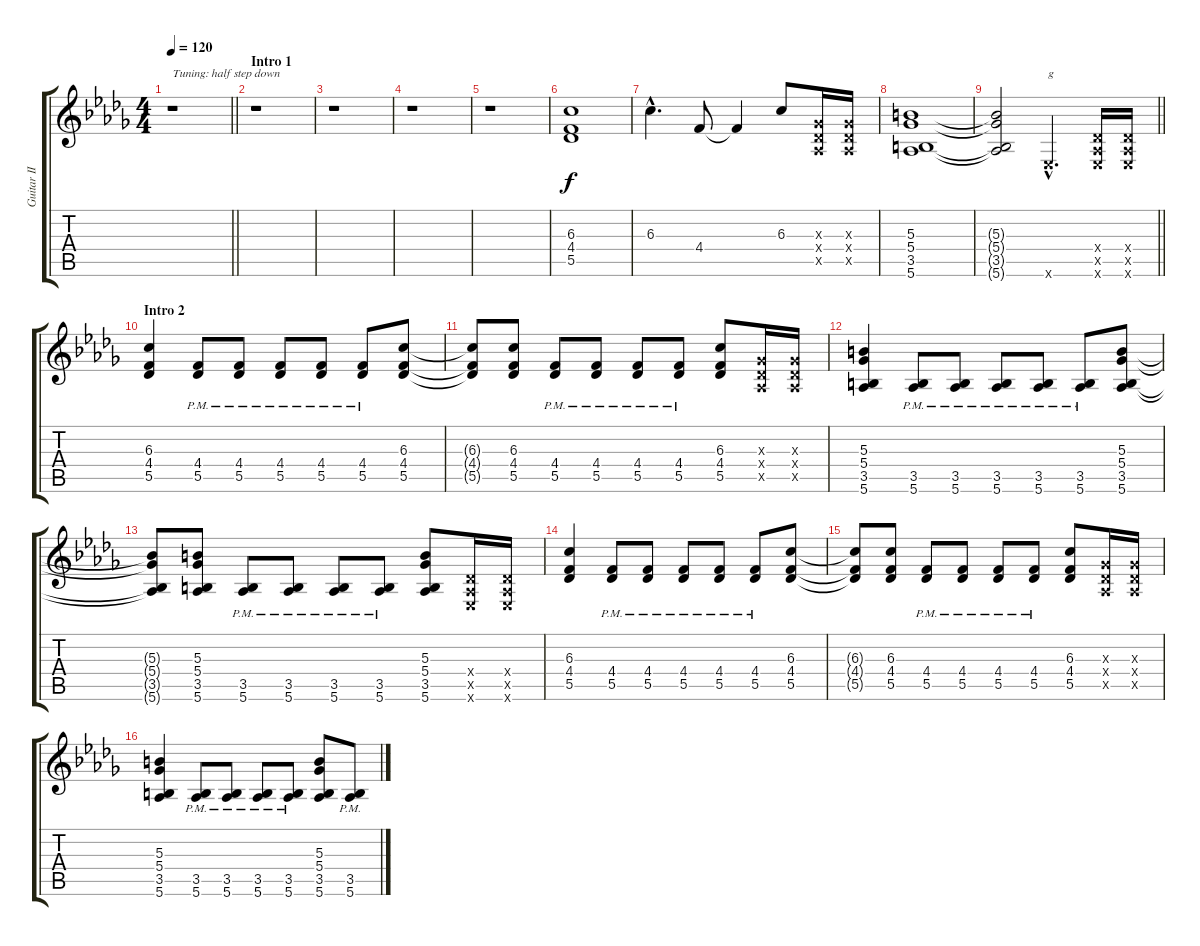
\track ("Guitar II" "Guitar II") {instrument distortionguitar}
\staff {score tabs}
\tuning (Eb4 Bb3 Gb3 Db3 Ab2 Eb2) {hide}
\ts (4 4)
\tempo 120
\clef g2
\barLineRight lightlight
\ks db
r.1{txt "Tuning: half step down" dy f instrument distortionguitar} |
\section ("" "Intro 1")
r.1 |
r.1 |
r.1 |
r.1 |
(6.3 4.4 5.5).1 |
6.3{hac}.4{d} 4.4.8 4.4{t}.4 6.3.8 (0.3{x} 0.4{x} 0.5{x}).16 (0.3{x} 0.4{x} 0.5{x}).16 |
(5.3 5.4 3.5 5.6).1 |
\barLineRight lightlight
(5.3{t} 5.4{t} 3.5{t} 5.6{t}).2 0.6{hac x}.4{d txt "g"} (0.4{x} 0.5{x} 0.6{x}).16 (0.4{x} 0.5{x} 0.6{x}).16 |
\section ("" "Intro 2")
(6.3 4.4 5.5).4 (4.4{pm} 5.5{pm}).8 (4.4{pm} 5.5{pm}).8 (4.4{pm} 5.5{pm}).8 (4.4{pm} 5.5{pm}).8 (4.4{pm} 5.5{pm}).8 (6.3 4.4 5.5).8 |
(6.3{t} 4.4{t} 5.5{t}).8 (6.3 4.4 5.5).8 (4.4{pm} 5.5{pm}).8 (4.4{pm} 5.5{pm}).8 (4.4{pm} 5.5{pm}).8 (4.4{pm} 5.5{pm}).8 (6.3 4.4 5.5).8 (0.3{x} 0.4{x} 0.5{x}).16 (0.3{x} 0.4{x} 0.5{x}).16 |
(5.3 5.4 3.5 5.6).4 (3.5{pm} 5.6{pm}).8 (3.5{pm} 5.6{pm}).8 (3.5{pm} 5.6{pm}).8 (3.5{pm} 5.6{pm}).8 (3.5{pm} 5.6{pm}).8 (5.3 5.4 3.5 5.6).8 |
(5.3{t} 5.4{t} 3.5{t} 5.6{t}).8 (5.3 5.4 3.5 5.6).8 (3.5{pm} 5.6{pm}).8 (3.5{pm} 5.6{pm}).8 (3.5{pm} 5.6{pm}).8 (3.5{pm} 5.6{pm}).8 (5.3 5.4 3.5 5.6).8 (0.4{x} 0.5{x} 0.6{x}).16 (0.4{x} 0.5{x} 0.6{x}).16 |
(6.3 4.4 5.5).4 (4.4{pm} 5.5{pm}).8 (4.4{pm} 5.5{pm}).8 (4.4{pm} 5.5{pm}).8 (4.4{pm} 5.5{pm}).8 (4.4{pm} 5.5{pm}).8 (6.3 4.4 5.5).8 |
(6.3{t} 4.4{t} 5.5{t}).8 (6.3 4.4 5.5).8 (4.4{pm} 5.5{pm}).8 (4.4{pm} 5.5{pm}).8 (4.4{pm} 5.5{pm}).8 (4.4{pm} 5.5{pm}).8 (6.3 4.4 5.5).8 (0.3{x} 0.4{x} 0.5{x}).16 (0.3{x} 0.4{x} 0.5{x}).16 |
(5.3 5.4 3.5 5.6).4 (3.5{pm} 5.6{pm}).8 (3.5{pm} 5.6{pm}).8 (3.5{pm} 5.6{pm}).8 (3.5{pm} 5.6{pm}).8 (5.3 5.4 3.5 5.6).8 (3.5{pm} 5.6{pm}).8
